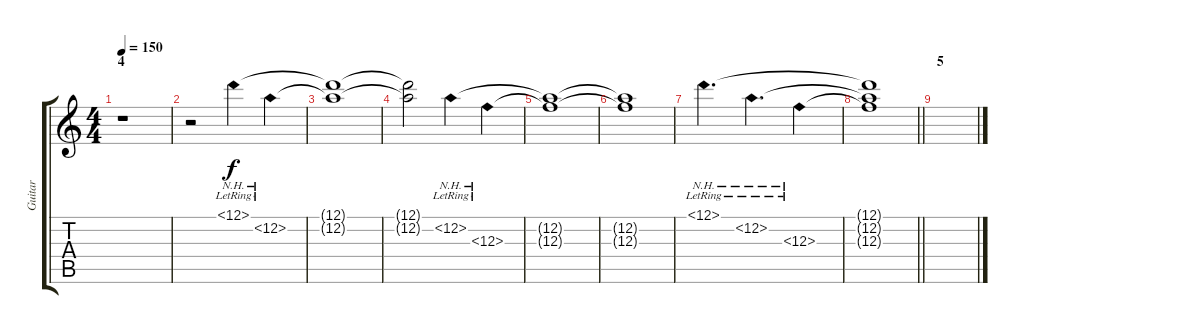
\track ("Guitar" "Guitar") {instrument electricguitarjazz}
\staff {score tabs}
\tuning (D4 A3 F3 C3 G2 C2) {hide}
\ts (4 4)
\section ("" "4")
\tempo 150
\clef g2
\ks c
r.1{dy f volume 11} |
r.2 12.1{nh lr}.4 12.2{nh lr}.4 |
(12.1{t} 12.2{t}).1 |
(12.1{t} 12.2{t}).2 12.2{nh lr}.4 12.3{nh lr}.4 |
(12.2{t} 12.3{t}).1 |
(12.2{t} 12.3{t}).1 |
12.1{nh lr}.4{d} 12.2{nh lr}.4{d} 12.3{nh lr}.4 |
\barLineRight lightlight
(12.1{t} 12.2{t} 12.3{t}).1 |
\section ("" "5")
